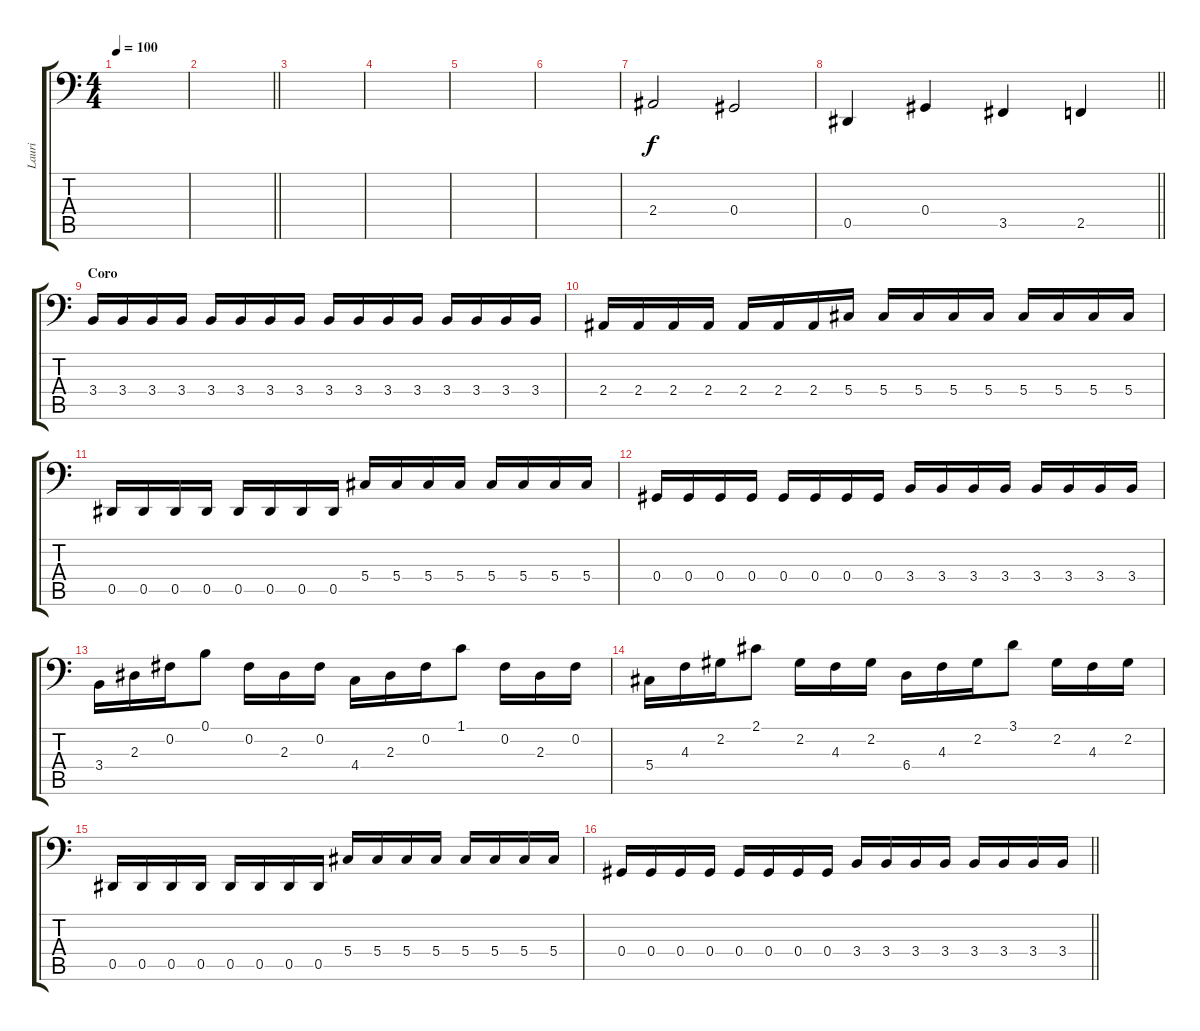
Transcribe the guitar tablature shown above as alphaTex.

\track ("Lauri" "Lauri") {instrument electricbassfinger}
\staff {score tabs}
\tuning (B2 Gb2 Db2 Ab1 Eb1 Bb0) {hide}
\ts (4 4)
\tempo 100
\clef f4
\ks c
|
\barLineRight lightlight
|
\section ("" "")
|
|
|
|
2.4.2 0.4.2 |
\barLineRight lightlight
0.5.4 0.4.4 3.5.4 2.5.4 |
\section ("" "Coro")
3.4.16 3.4.16 3.4.16 3.4.16 3.4.16 3.4.16 3.4.16 3.4.16 3.4.16 3.4.16 3.4.16 3.4.16 3.4.16 3.4.16 3.4.16 3.4.16 |
2.4.16 2.4.16 2.4.16 2.4.16 2.4.16 2.4.16 2.4.16 5.4.16 5.4.16 5.4.16 5.4.16 5.4.16 5.4.16 5.4.16 5.4.16 5.4.16 |
0.5.16 0.5.16 0.5.16 0.5.16 0.5.16 0.5.16 0.5.16 0.5.16 5.4.16 5.4.16 5.4.16 5.4.16 5.4.16 5.4.16 5.4.16 5.4.16 |
0.4.16 0.4.16 0.4.16 0.4.16 0.4.16 0.4.16 0.4.16 0.4.16 3.4.16 3.4.16 3.4.16 3.4.16 3.4.16 3.4.16 3.4.16 3.4.16 |
3.4.16{volume 16} 2.3.16 0.2.16 0.1.8 0.2.16 2.3.16 0.2.16 4.4.16 2.3.16 0.2.16 1.1.8 0.2.16 2.3.16 0.2.16 |
5.4.16 4.3.16 2.2.16 2.1.8 2.2.16 4.3.16 2.2.16 6.4.16 4.3.16 2.2.16 3.1.8 2.2.16 4.3.16 2.2.16 |
0.5.16{volume 13} 0.5.16 0.5.16 0.5.16 0.5.16 0.5.16 0.5.16 0.5.16 5.4.16 5.4.16 5.4.16 5.4.16 5.4.16 5.4.16 5.4.16 5.4.16 |
\barLineRight lightlight
0.4.16 0.4.16 0.4.16 0.4.16 0.4.16 0.4.16 0.4.16 0.4.16 3.4.16 3.4.16 3.4.16 3.4.16 3.4.16 3.4.16 3.4.16 3.4.16
